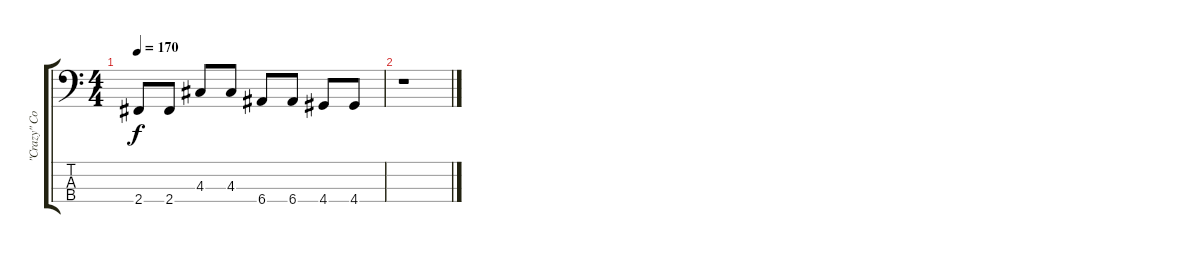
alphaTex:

\track ("\"Crazy\" Cool Joe (Bass)" "\"Crazy\" Co") {instrument electricbasspick}
\staff {score tabs}
\tuning (G2 D2 A1 E1) {hide}
\ts (4 4)
\tempo 170
\clef f4
\ks c
2.4.8{dy f} 2.4.8 4.3.8 4.3.8 6.4.8 6.4.8 4.4.8 4.4.8 |
r.1
